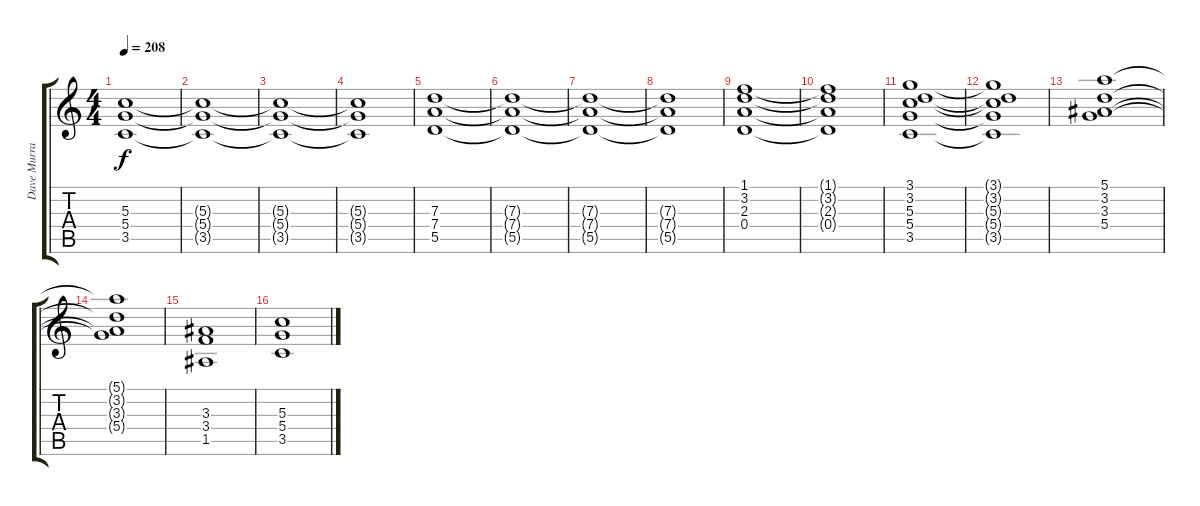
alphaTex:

\track ("Dave Murray" "Dave Murra") {instrument distortionguitar}
\staff {score tabs}
\tuning (E4 B3 G3 D3 A2 E2) {hide}
\ts (4 4)
\tempo 208
\clef g2
\ks c
(5.3 5.4 3.5).1{dy f} |
(5.3{t} 5.4{t} 3.5{t}).1 |
(5.3{t} 5.4{t} 3.5{t}).1 |
(5.3{t} 5.4{t} 3.5{t}).1 |
(7.3 7.4 5.5).1 |
(7.3{t} 7.4{t} 5.5{t}).1 |
(7.3{t} 7.4{t} 5.5{t}).1 |
(7.3{t} 7.4{t} 5.5{t}).1 |
(1.1 3.2 2.3 0.4).1 |
(1.1{t} 3.2{t} 2.3{t} 0.4{t}).1 |
(3.1 3.2 5.3 5.4 3.5).1 |
(3.1{t} 3.2{t} 5.3{t} 5.4{t} 3.5{t}).1 |
(5.1 3.2 3.3 5.4).1 |
(5.1{t} 3.2{t} 3.3{t} 5.4{t}).1 |
(3.3 3.4 1.5).1 |
(5.3 5.4 3.5).1
